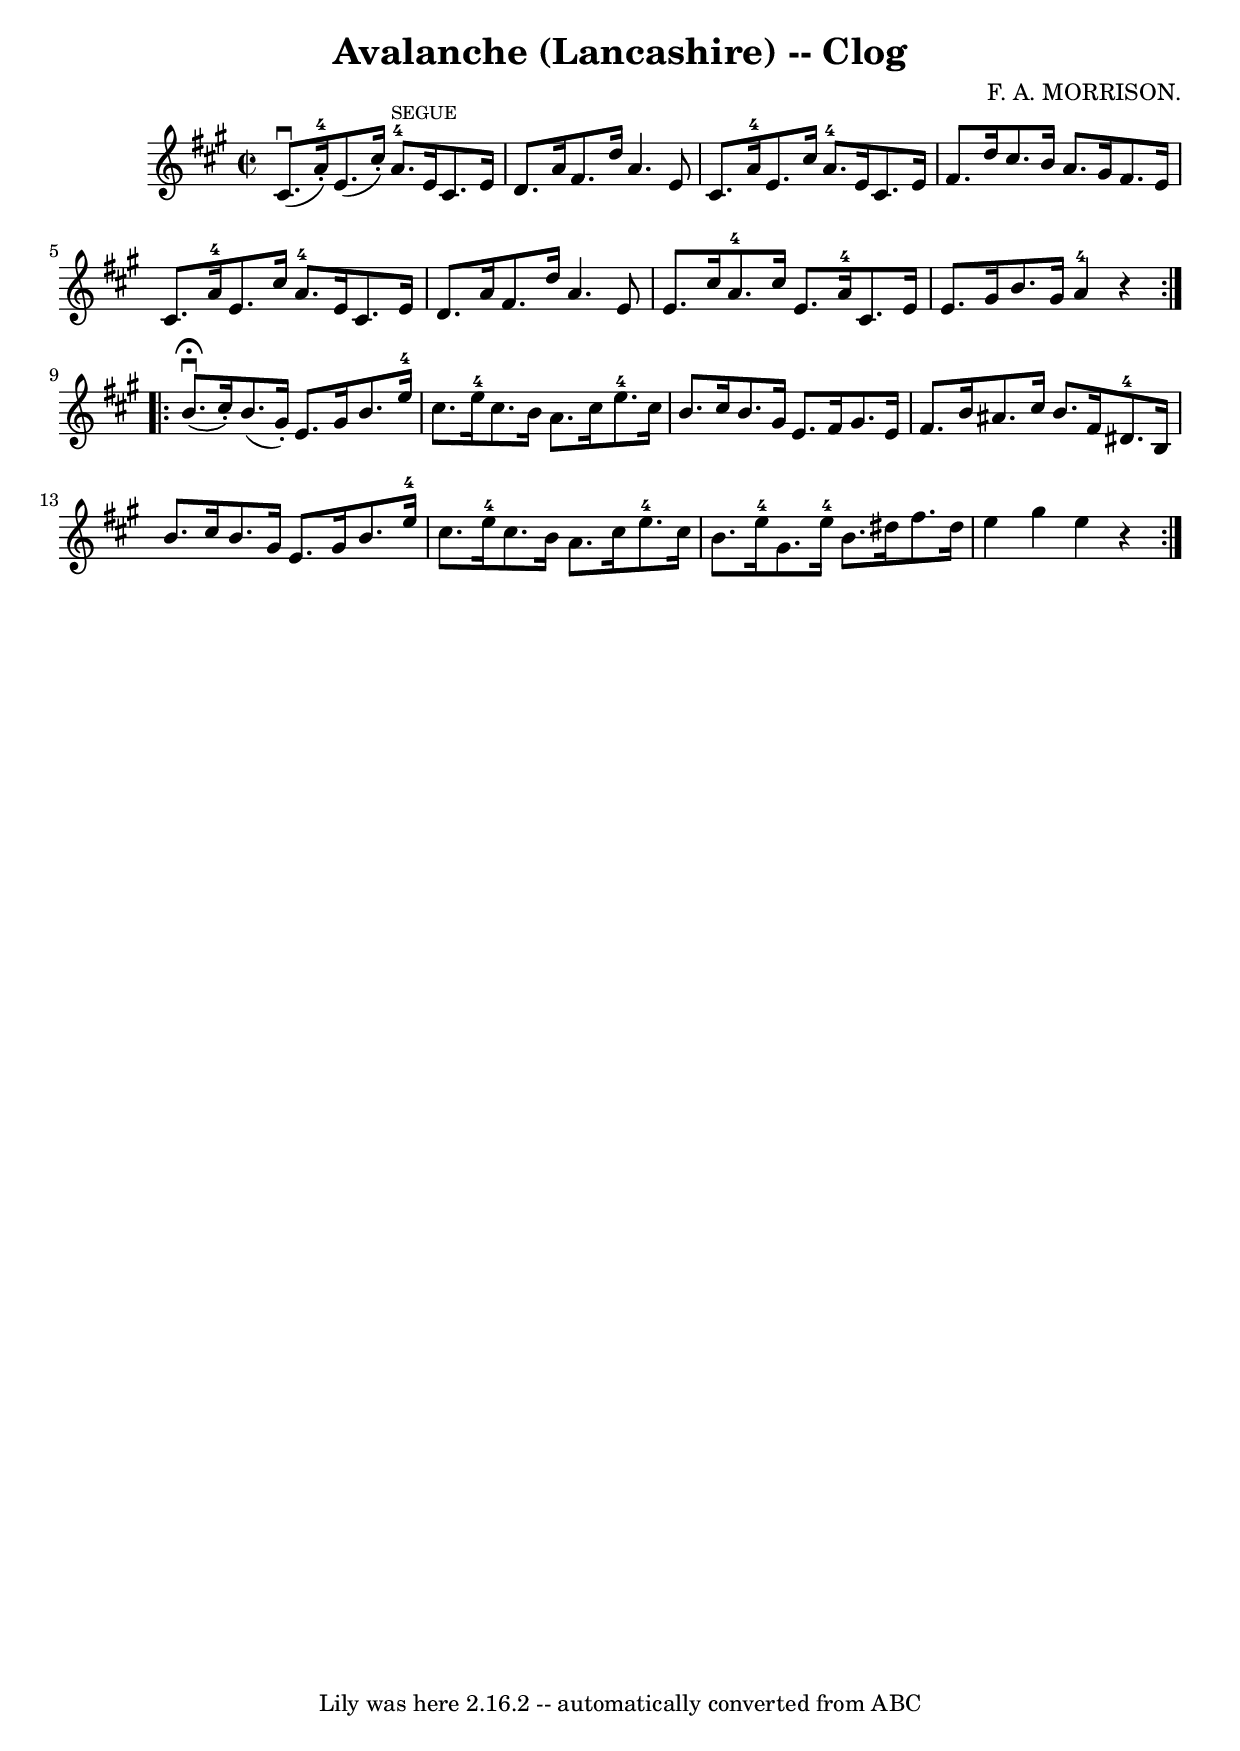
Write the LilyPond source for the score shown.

\version "2.16.2"
\include "Mammoth.ily"
\header {
  %% book = "Ryan's Mammoth Collection"
 composer = "F. A. MORRISON."
 crossRefNumber = "1"
 footnotes = "\\\\158 943"
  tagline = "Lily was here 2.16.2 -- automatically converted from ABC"
  title = "Avalanche (Lancashire) -- Clog"

}
voicedefault =  {



  \repeat volta 2 {

    \override Staff.TimeSignature #'style = #'C
    \time 2/2 
    \key a \major
 cs'8.^\downbow(a'16-4-.) e'8. ( cs''16-.) a'8.-4^\segue e'16 cs'8. e'16     |
 d'8. a'16 fs'8. d''16 a'4. e'8     |
 cs'8. a'16-4 e'8. cs''16 a'8.-4 e'16 cs'8. e'16    |
 fs'8. d''16 cs''8. b'16 a'8. gs'16 fs'8. e'16      |
 cs'8. a'16-4 e'8. cs''16 a'8.-4 e'16 cs'8. e'16     |
 d'8. a'16 fs'8. d''16 a'4. e'8     |
 e'8. cs''16 a'8.-4 cs''16 e'8. a'16-4 cs'8. e'16     |
 e'8. gs'16 b'8. gs'16 a'4-4   
    r4   
  }     
  \repeat volta 2 { b'8.^\fermata^\downbow(cs''16-.) b'8. (gs'16-.) e'8. gs'16 b'8. e''16-4    |
 cs''8. e''16-4 cs''8. b'16 a'8. cs''16 e''8.-4 cs''16      |
 b'8. cs''16 b'8. gs'16 e'8. fs'16 gs'8. e'16     |
 fs'8. b'16 as'8. cs''16 b'8. fs'16 ds'8.-4 b16     |
 b'8. cs''16 b'8. gs'16 e'8. gs'16 b'8. e''16-4    |
 cs''8. e''16-4 cs''8. b'16 a'8. cs''16 e''8.-4 cs''16     |
 b'8. e''16-4 gs'8. e''16-4 b'8. ds''16 fs''8. ds''16    |
    
 e''4 gs''4 e''4    r4   
  }   

}

\score{
  <<

    \context Staff="default"
    {
      \voicedefault 
      
    }

  >>
  \layout {
    
  }
  \midi {
  }

}
